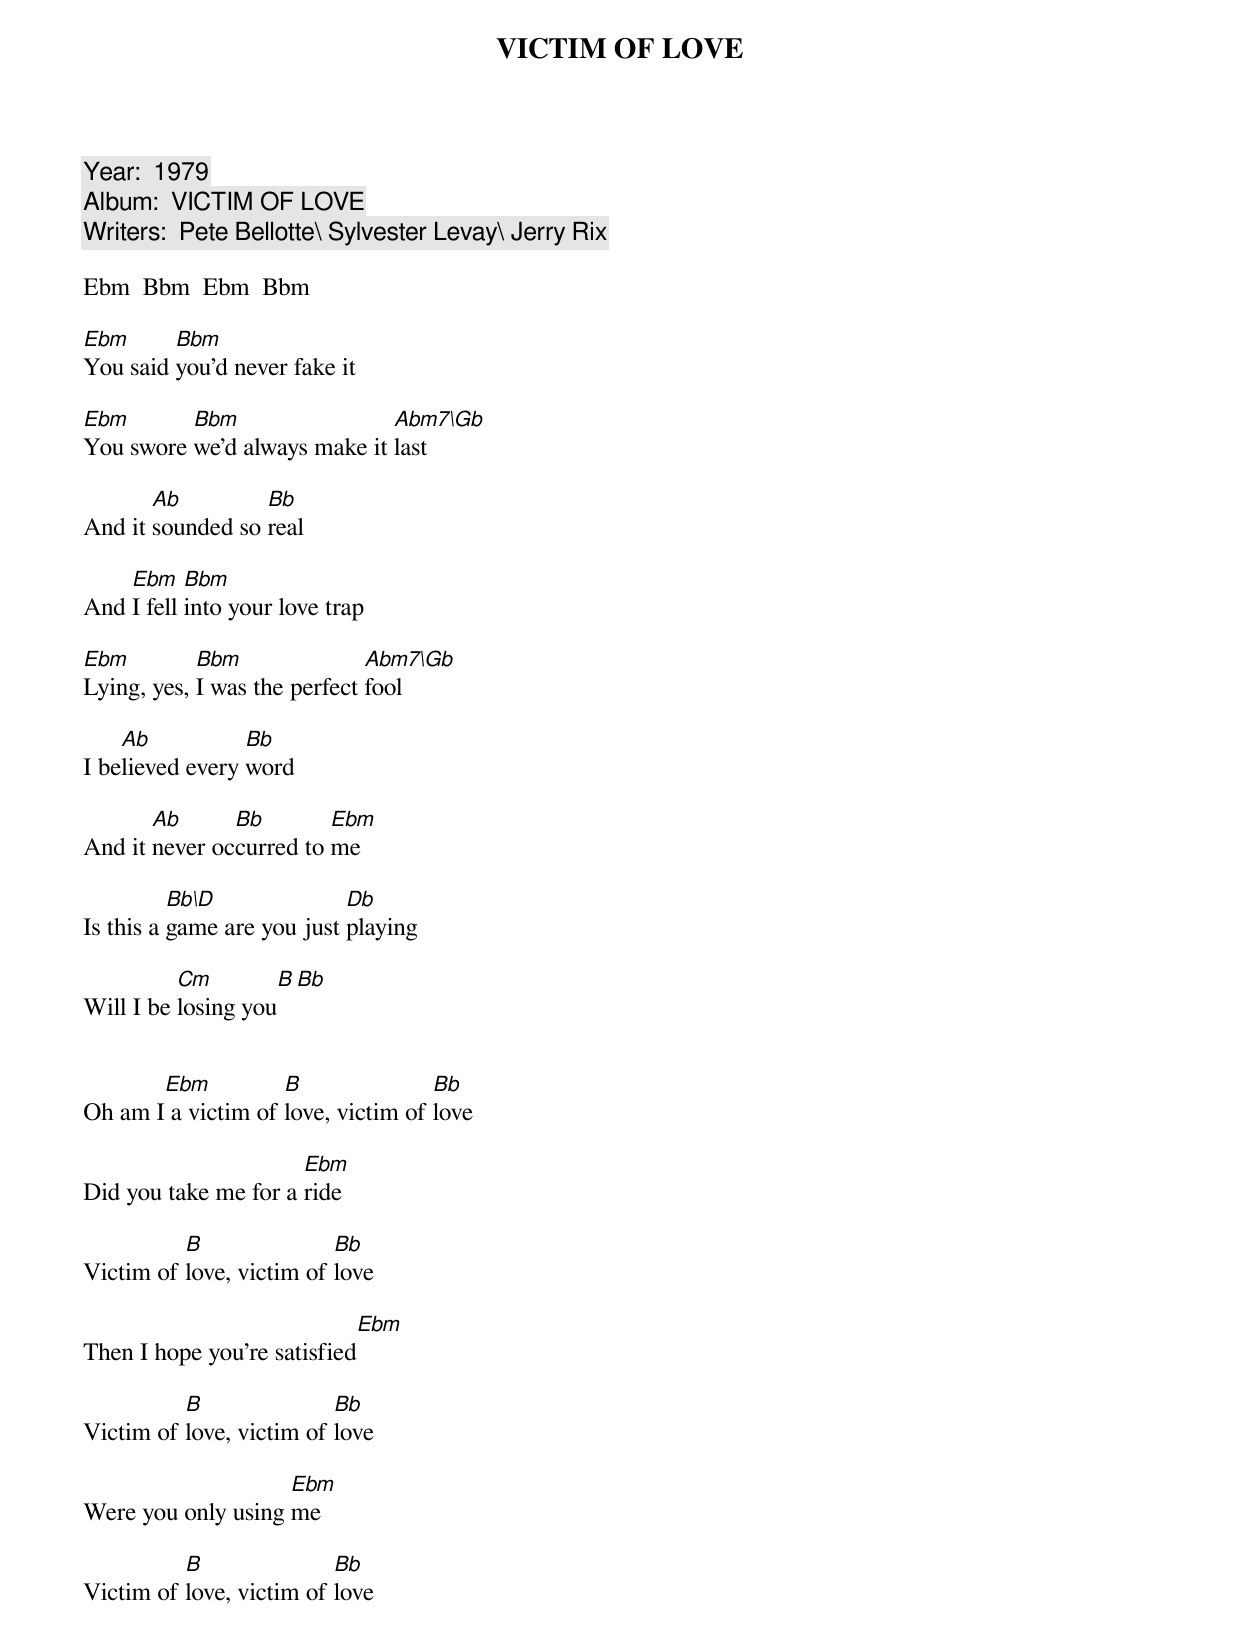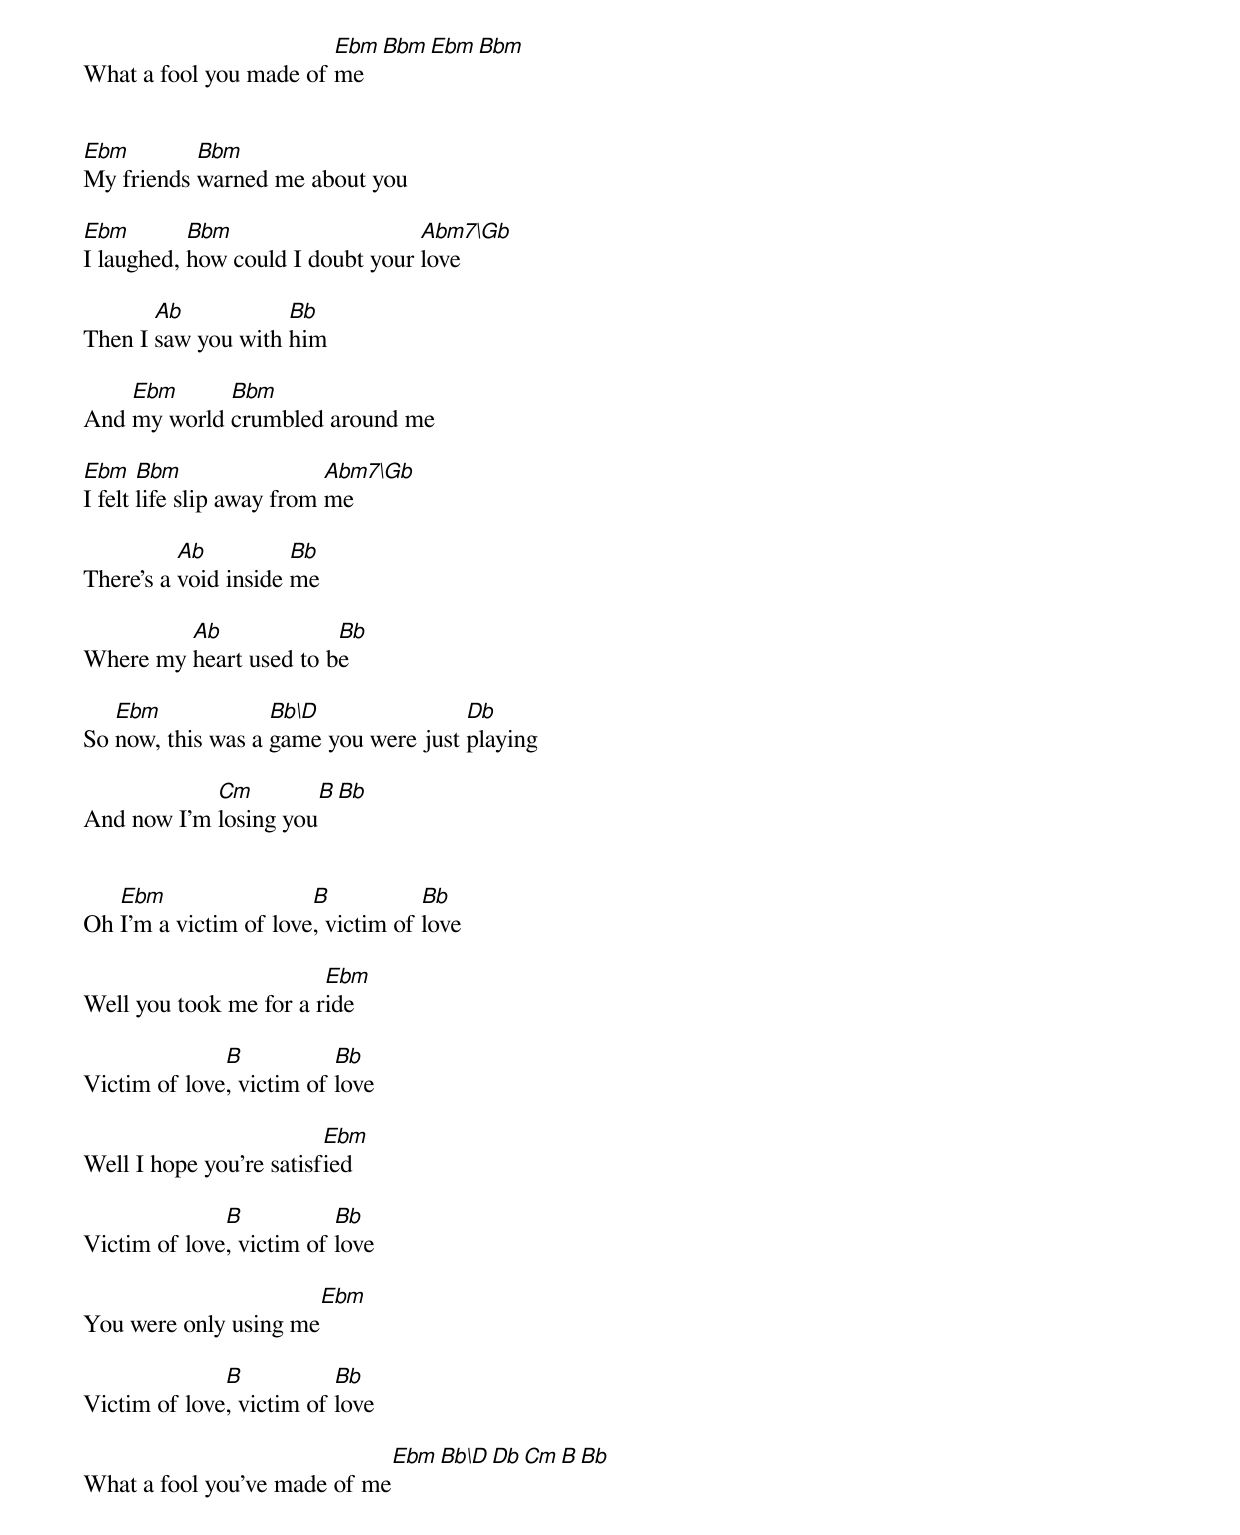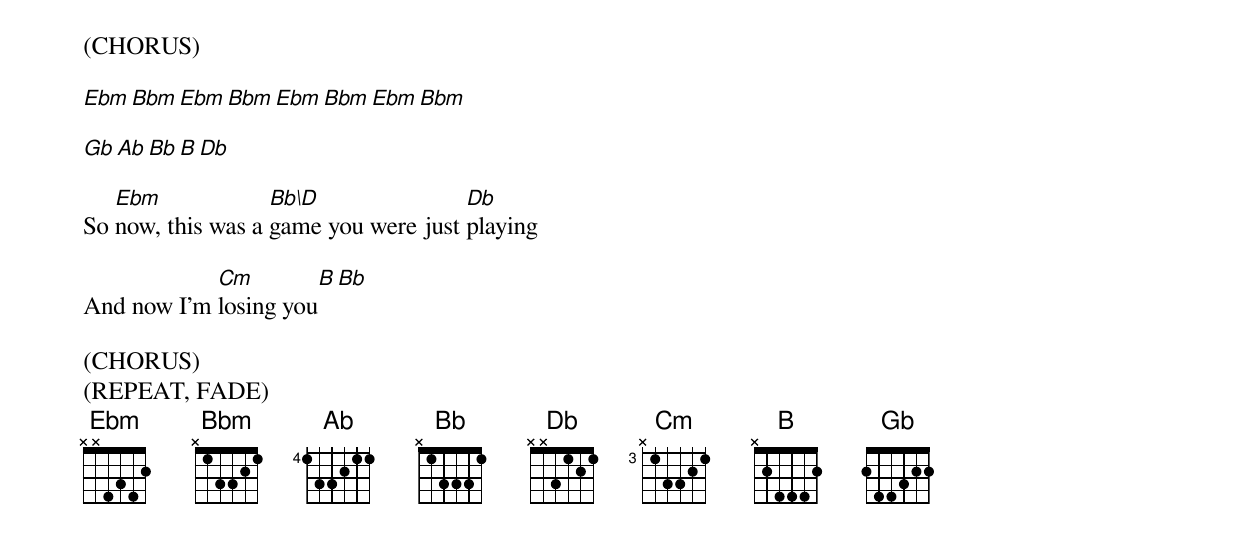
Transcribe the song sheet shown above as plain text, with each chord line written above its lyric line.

VICTIM OF LOVE

Year:  1979
Album:  VICTIM OF LOVE
Writers:  Pete Bellotte\ Sylvester Levay\ Jerry Rix

Ebm  Bbm  Ebm  Bbm

Ebm	 Bbm
You said you'd never fake it

Ebm	  Bbm 		      Abm7\Gb
You swore we'd always make it last

       Ab	  Bb
And it sounded so real

    Ebm	   Bbm
And I fell into your love trap

Ebm         Bbm		      Abm7\Gb
Lying, yes, I was the perfect fool

    Ab           Bb
I believed every word

       Ab      Bb	 Ebm
And it never occurred to me

	  Bb\D              Db
Is this a game are you just playing

	  Cm        B  Bb
Will I be losing you


       Ebm	    B               Bb
Oh am I a victim of love, victim of love

		      Ebm
Did you take me for a ride

	  B		  Bb
Victim of love, victim of love

		             Ebm
Then I hope you're satisfied

	  B		  Bb
Victim of love, victim of love

		    Ebm
Were you only using me

	  B		  Bb
Victim of love, victim of love

			Ebm  Bbm  Ebm  Bbm
What a fool you made of me


Ebm	   Bbm
My friends warned me about you

Ebm	   Bbm			  Abm7\Gb
I laughed, how could I doubt your love

       Ab	    Bb
Then I saw you with him

    Ebm	     Bbm
And my world crumbled around me

Ebm    Bbm		   Abm7\Gb
I felt life slip away from me

	  Ab	      Bb
There's a void inside me

	 Ab	 	Bb
Where my heart used to be

   Ebm		   Bb\D		      Db
So now, this was a game you were just playing

	    Cm	       B  Bb
And now I'm losing you


   Ebm		       B	   Bb
Oh I'm a victim of love, victim of love

			Ebm
Well you took me for a ride

	      B		  Bb
Victim of love, victim of love

			 Ebm
Well I hope you're satisfied

	      B		  Bb
Victim of love, victim of love

		      Ebm
You were only using me

	      B		  Bb
Victim of love, victim of love

			     Ebm  Bb\D  Db  Cm  B  Bb
What a fool you've made of me

(CHORUS)

Ebm  Bbm  Ebm  Bbm  Ebm  Bbm  Ebm  Bbm

Gb  Ab  Bb  B  Db

   Ebm		   Bb\D		      Db
So now, this was a game you were just playing

	    Cm	       B  Bb
And now I'm losing you

(CHORUS)
(REPEAT, FADE)
